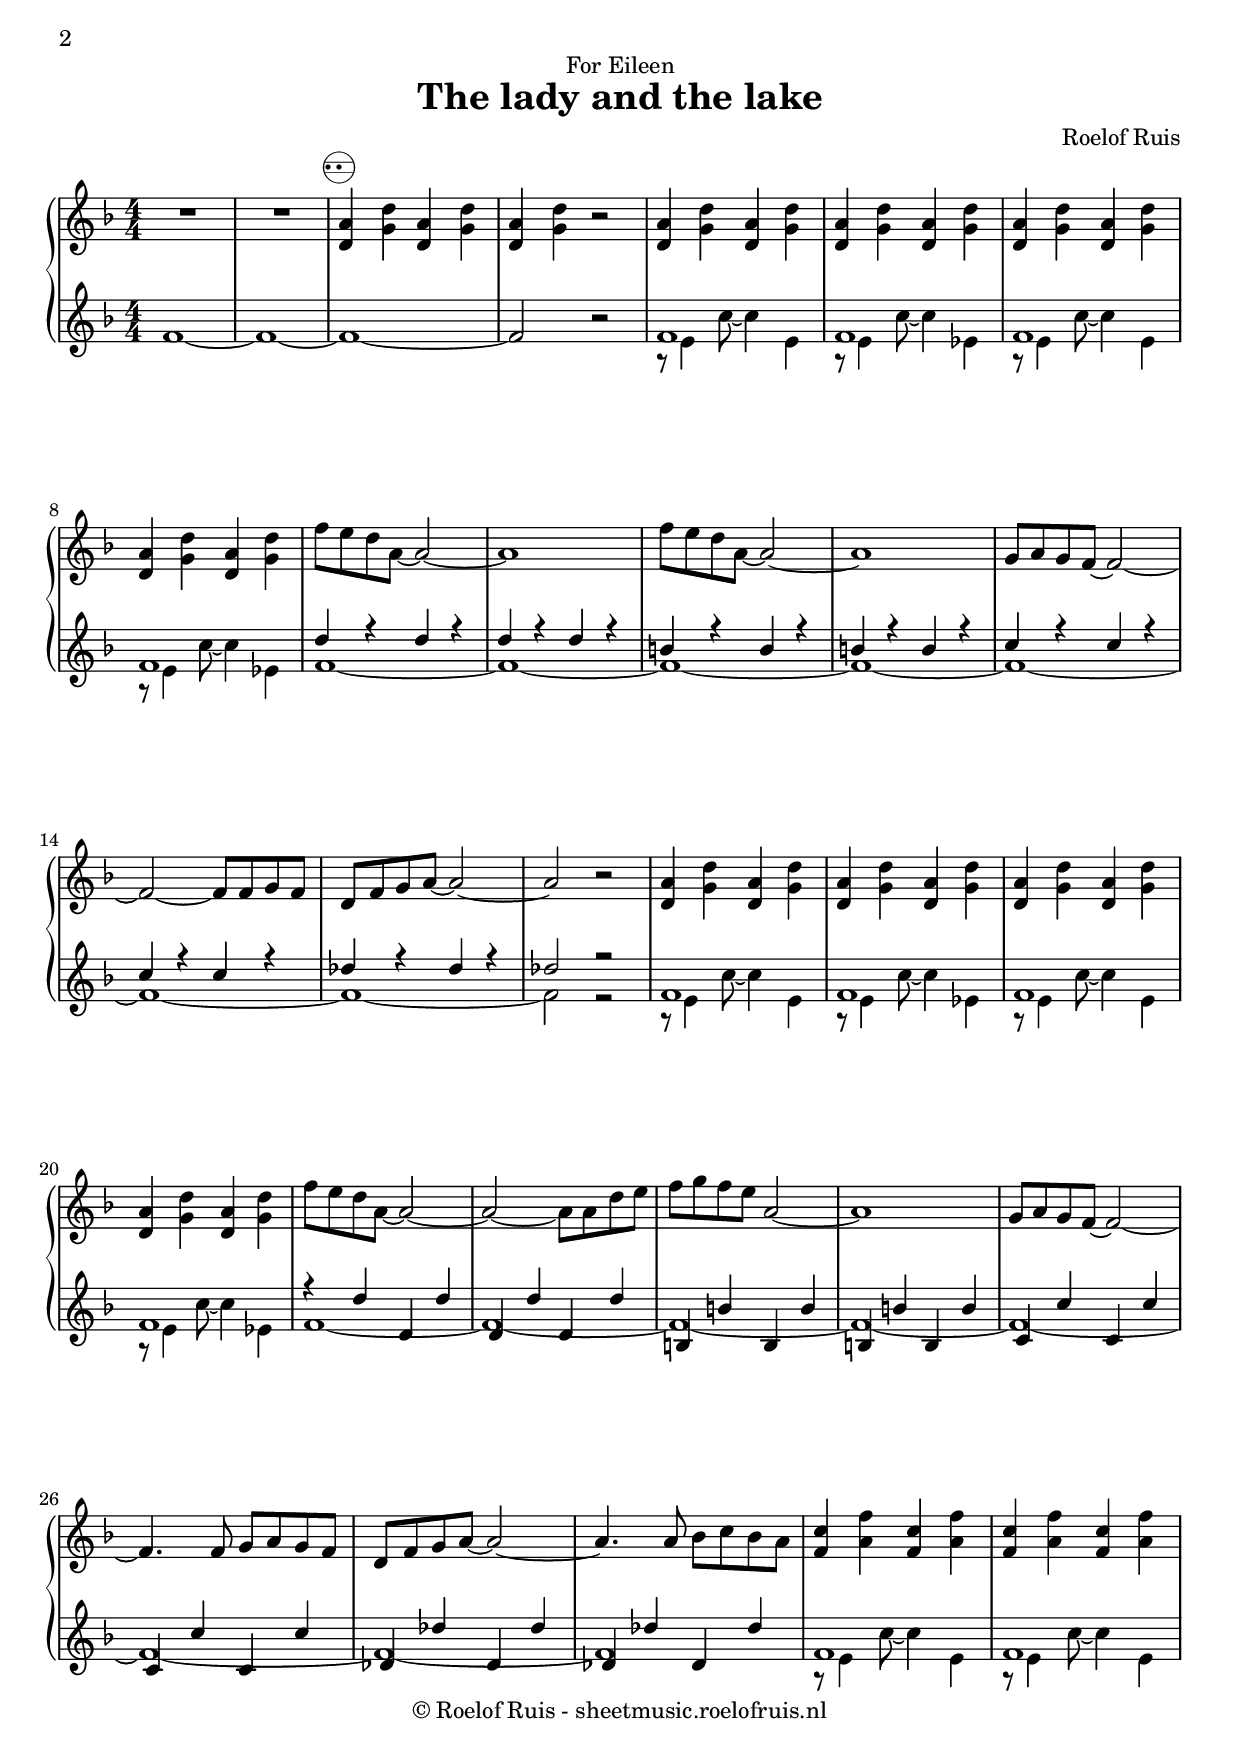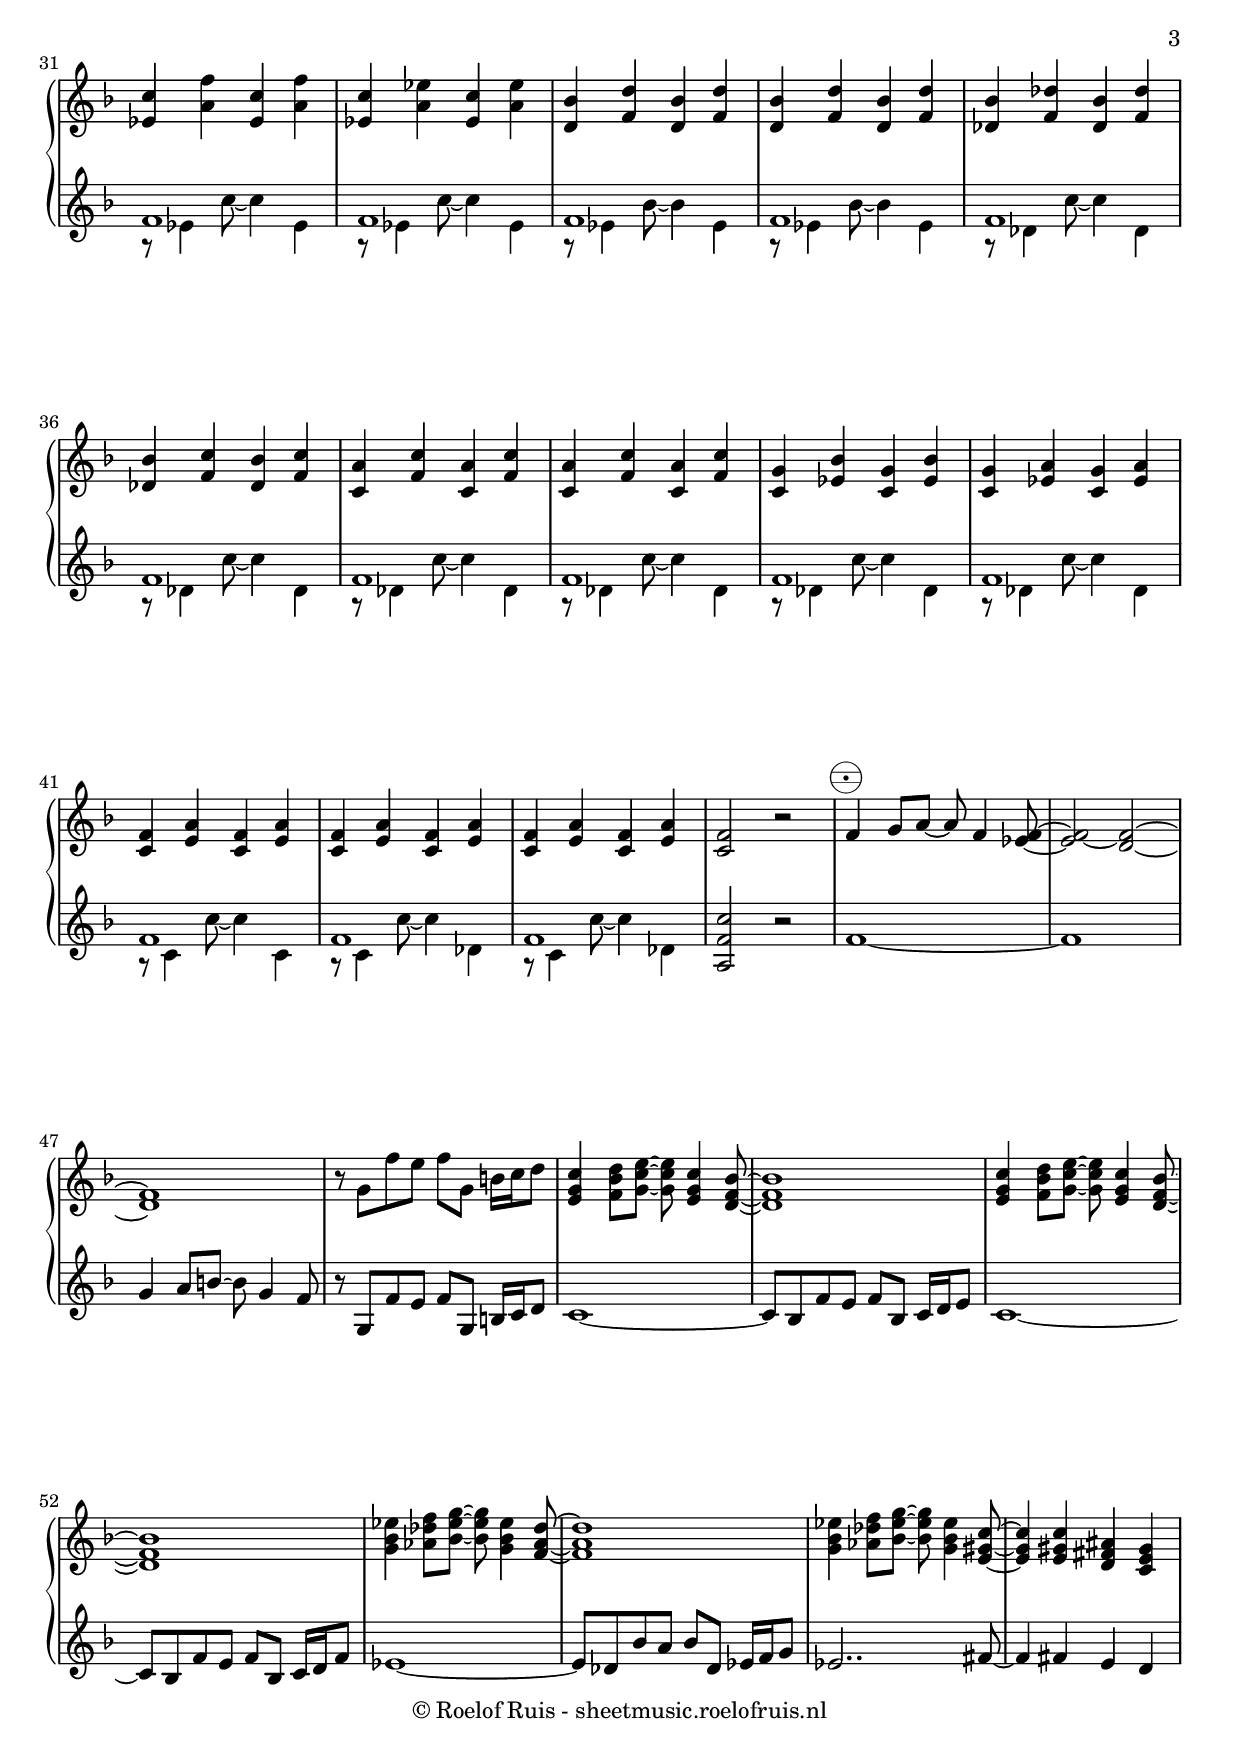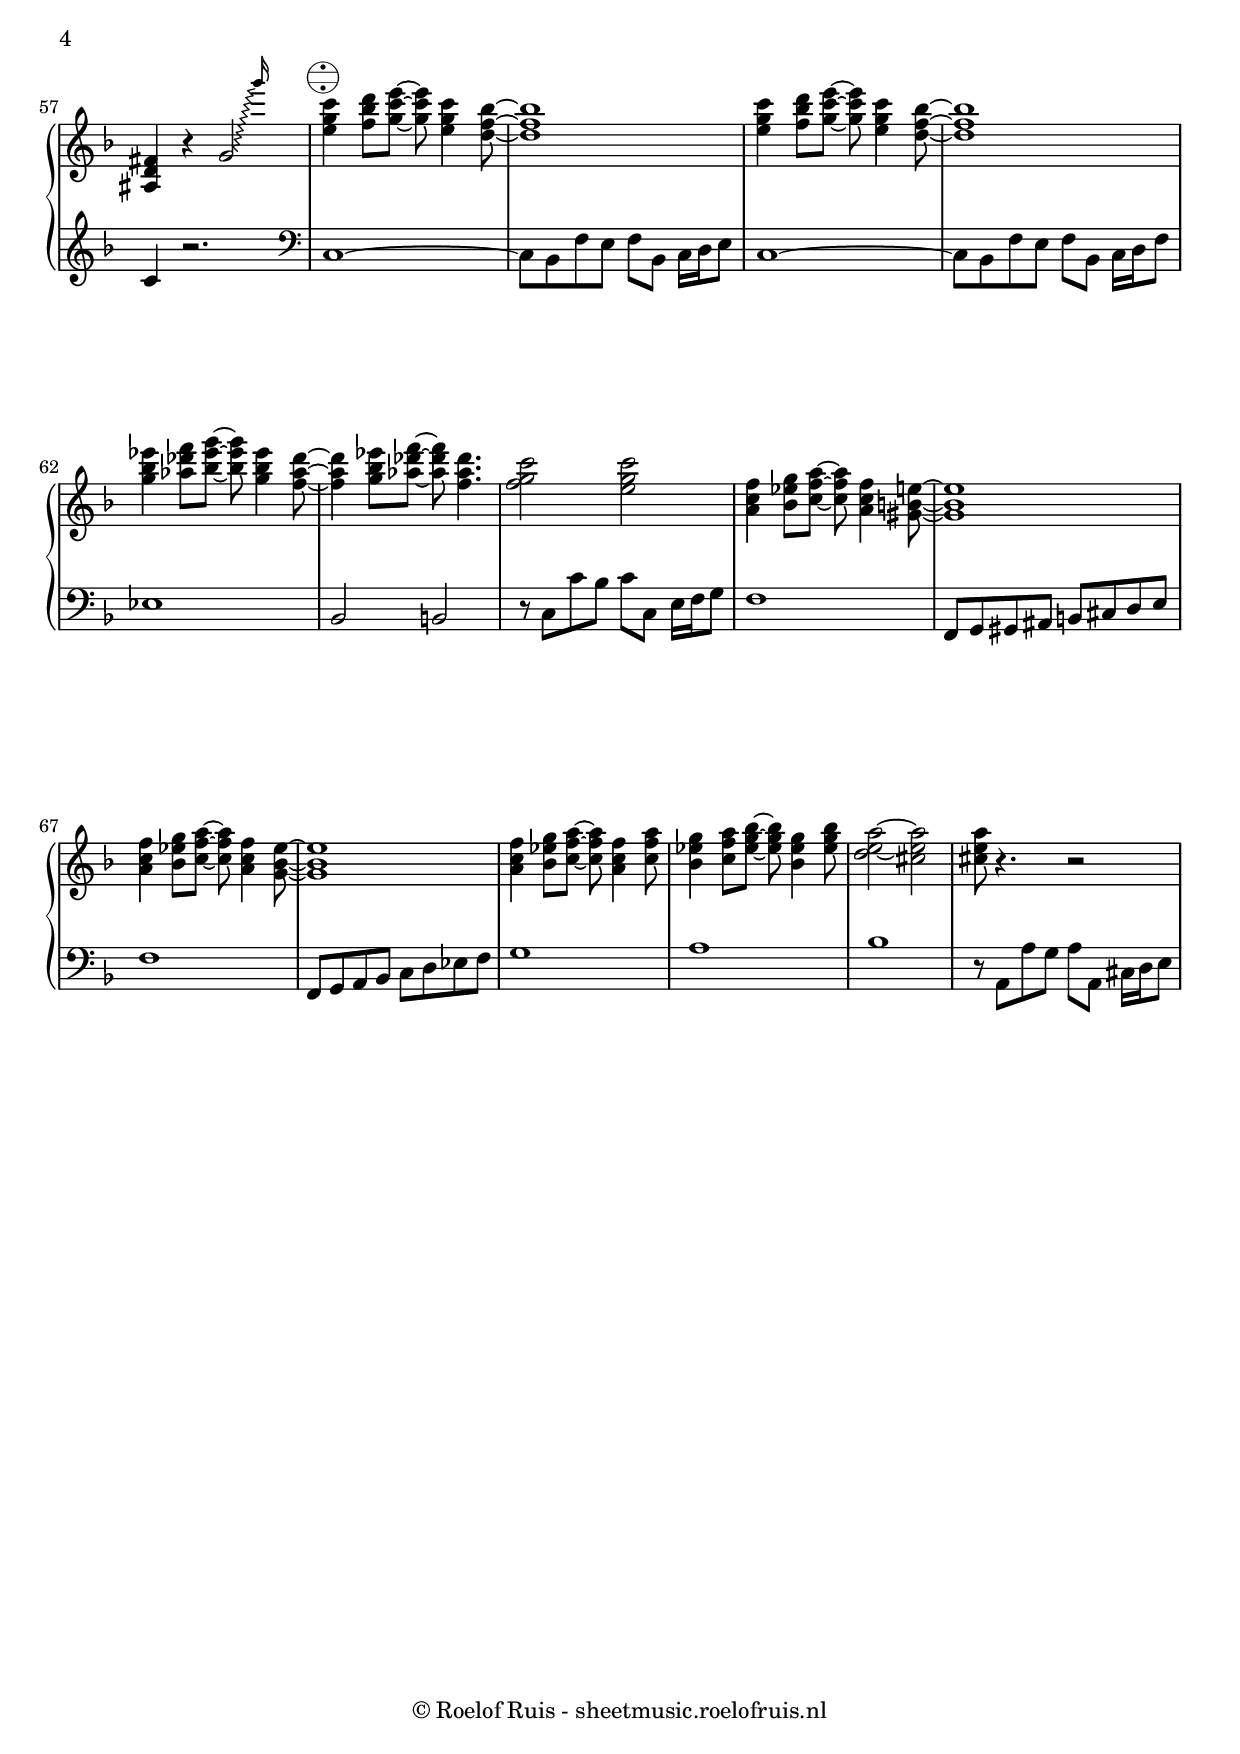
\version "2.20.0"

\version "2.20.0"

% ---- Bellows ----
out = ^\markup { \musicglyph #"accordion.pull" }
in = ^\markup { \musicglyph #"accordion.push" }

outsub = _\markup { \musicglyph #"accordion.pull" }
insub = _\markup { \musicglyph #"accordion.push" }

% ---- Basses ----
mj = ^\markup { \bold \magnify #0.8 { \roman M } }
mn = ^\markup { \bold \magnify #0.8 { \roman m } }
spt = ^\markup { \bold \magnify #0.8 { \roman 7 } }
vsp = ^\markup { \bold \magnify #0.8 { \roman v7 } }

bbass = _\markup {\box {\bold{BB}}}
sbass = _\markup {\box {\bold{SB}}}

% ---- Registers ----

eightva = \markup {\italic \translate #'(1.8 . 0) \raise #2 \magnify #0.8 {"8va"}}
loco    = \markup {\italic \translate #'(1.8 . 0) \raise #2 \magnify #0.8 {"loco"}}

dot = \markup {
  \musicglyph #"accordion.dot"
}

freebass = \markup {
  \musicglyph #"accordion.freebass"
}

discant = \markup {
  \musicglyph #"accordion.discant"
}

fbregz = ^\markup {
  \whiteout
  \combine
  \freebass
  \raise #0.5 \dot
}

fbrega = ^\markup {
  \whiteout
  \combine
  \freebass
  \raise #1.5 \dot
}

regz = ^\markup {
  \whiteout
  \combine
  \discant
  \raise #0.5 \dot
}

regez = ^\markup {
  \whiteout
  \combine
  \discant
    \combine
    \raise #0.5 \dot
    \eightva
}

rega = ^\markup {
  \whiteout
  \combine
  \discant
  \raise #1.5 \dot
}

regac = ^\markup {
  \whiteout
  \combine
  \discant
  \translate #'(-1 . 0) \raise #1.5 \dot
}

regzdba = ^\markup {
  \whiteout
  \combine
  \discant
  \combine
    \raise #0.5 \dot
    \combine
      \raise #1.5 \dot
      \translate #'(-1 . 0) \raise #1.5 \dot
}

regdbav = ^\markup {
  \whiteout
  \combine
  \discant
  \combine
    \raise #2.5 \dot
    \combine
      \raise #1.5 \dot
      \translate #'(-1 . 0) \raise #1.5 \dot
}

regav = ^\markup {
  \whiteout
  \combine
  \discant
  \combine
    \raise #2.5 \dot
    \raise #1.5 \dot
}

regdbaz = ^\markup {
  \whiteout
  \combine
  \discant
  \combine
    \raise #0.5 \dot
    \combine
      \raise #1.5 \dot
      \translate #'(-1 . 0) \raise #1.5 \dot
}

regdba = ^\markup {
  \whiteout
  \combine
  \discant
  \combine
    \raise #1.5 \dot
    \translate #'(-1 . 0) \raise #1.5 \dot
}

regza = ^\markup {
  \whiteout
  \combine
  \discant
  \combine
    \raise #0.5 \dot
    \raise #1.5 \dot
}

regeza = ^\markup {
  \whiteout
  \combine
  \discant
  \combine
    \raise #0.5 \dot
    \combine
      \raise #1.5 \dot
      \eightva
}

regzv = ^\markup {
  \whiteout
  \combine
  \discant
  \combine
    \raise #0.5 \dot
    \raise #2.5 \dot
}

regzav = ^\markup {
  \whiteout
  \combine
  \discant
  \combine
    \raise #2.5 \dot
    \combine
      \raise #1.5 \dot
      \raise #0.5 \dot
}

regezv = ^\markup {
  \whiteout
  \combine
  \discant
  \combine
    \raise #0.5 \dot
    \combine
      \raise #2.5 \dot
      \eightva
}

regzacv = ^\markup {
  \whiteout
  \combine
  \discant
  \combine
    \raise #2.5 \dot
    \combine
      \translate #'(-1 . 0) \raise #1.5 \dot
      \raise #0.5 \dot
}

regzacvl = ^\markup {
  \whiteout
  \combine
  \discant
  \combine
    \raise #2.5 \dot
    \combine
      \translate #'(-1 . 0) \raise #1.5 \dot
      \combine
        \raise # 0.5 \dot
        \loco
}

regzdbav = ^\markup {
  \whiteout
  \combine
  \discant
  \combine
    \raise #2.5 \dot
    \combine
      \raise #1.5 \dot
      \combine
      \translate #'(-1 . 0) \raise #1.5 \dot
      \raise #0.5 \dot
}









% ---- Other functionality ----

simile = \markup "simile"
subp = _\markup{ \italic sub \dynamic p }


options = {
  \numericTimeSignature
  \time 4/4
  \key f \major
}

staffRight = {
  \options
  \clef treble
  \relative c''' {
    R1*2 |
    <a, d,>4\regdba <d g,> <a d,> <d g,> |
    <a d,>4 <d g,> r2 |
    
    <a d,>4 <d g,> <a d,> <d g,> |
    <a d,>4 <d g,> <a d,> <d g,> |
    <a d,>4 <d g,> <a d,> <d g,> |
    <a d,>4 <d g,> <a d,> <d g,> |
    
    f8 e d a~ a2~ |
    a1 |
    f'8 e d a~ a2~ |
    a1 |
    g8 a g f~ f2~ |
    f2~ f8 f g f |
    d8 f g a~ a2~ |
    a2 r |
    
    <a d,>4 <d g,> <a d,> <d g,> |
    <a d,>4 <d g,> <a d,> <d g,> |
    <a d,>4 <d g,> <a d,> <d g,> |
    <a d,>4 <d g,> <a d,> <d g,> |
    
    f8 e d a~ a2~ |
    a2~ a8 a d e |
    f g f e a,2~ |
    a1 |
    g8 a g f~ f2~ |
    f4. f8 g a g f |
    d8 f g a~ a2~ |
    a4. a8 bes c bes a |
    
    <c f,>4 <f a,> <c f,> <f a,> |
    <c f,> <f a,> <c f,> <f a,> |
    <c es,> <f a,> <c es,> <f a,> |
    <c es,> <es a,> <c es,> <es a,> |
    <bes d,> <d f,> <bes d,> <d f,> |
    <bes d,> <d f,> <bes d,> <d f,> |
    <bes des,> <des f,> <bes des,> <des f,> |
    <bes des,> <c f,> <bes des,> <c f,> |
    <a c,> <c f,> <a c,> <c f,> |
    <a c,> <c f,> <a c,> <c f,> |
    <g c,> <bes es,> <g c,> <bes es,> |
    <g c,> <a es> <g c,> <a es> |
    <f c> <a e> <f c> <a e> |
    <f c> <a e> <f c> <a e> |
    <f c> <a e> <f c> <a e> |
    <f c>2 r2 |

    f4\rega g8 a~ a f4 <f~ es~>8 |
    <f~ es>2 <f~ d~> |
    <f d>1 |
    r8 g f' e f g, b16 c d8 |
    
    <c g e>4 <d bes f>8 <e~ c~ g~> <e c g> <c g e>4 <bes~ f~ d~>8 |
    <bes f d>1 |
    <c g e>4 <d bes f>8 <e~ c~ g~> <e c g> <c g e>4 <bes~ f~ d~>8 |
    <bes f d>1 |

    <es bes g>4 <f des as>8 <g~ es~ bes~> <g es bes> <es bes g>4 <des~ as~ f~>8 |
    <des as f>1 |
    <es bes g>4 <f des as>8 <g~ es~ bes~> <g es bes> <es bes g>4 <c~ gis~ e~>8 |
    <c gis e>4 <c gis e> <ais fis d> <gis e c> <fis d ais>4 r4 
    \override Glissando.style = #'zigzag
    \afterGrace g2\glissando g''16 |

    <c, g e>4\regzv <d bes f>8 <e~ c~ g~> <e c g> <c g e>4 <bes~ f~ d~>8 |
    <bes f d>1 |
    <c g e>4 <d bes f>8 <e~ c~ g~> <e c g> <c g e>4 <bes~ f~ d~>8 |
    <bes f d>1 |
    
    <es bes g>4 <f des as>8 <g~ es~ bes~> <g es bes> <es bes g>4 <des~ as~ f~>8 |
    <des as f>4 <es bes g>8 <f~ des~ as~> <f des as> <des as f>4. |
    <c g f>2 <c g e> |
    <f, c a>4 <g es bes>8 <a~ f~ c~> <a f c> <f c a>4 <e~ b~ gis~>8 |
    <e b gis>1 |
    <f c a>4 <g es bes>8 <a~ f~ c~> <a f c> <f c a>4 <es~ bes~ g~>8 |
    <es bes g>1 |
    <f c a>4 <g es bes>8 <a~ f~ c~> <a f c> <f c a>4 <a f c>8 |
    <g es bes>4 <a f c>8 <bes~ g~ es~> <bes g es> <g es bes>4 <bes g es>8 |
    <a~ e~ d>2 <a e cis> |
    <a e cis>8 r4. r2 |

  }
}

staffLeft = {
  \options
  \clef treble
  \relative c' {
    f1~ |
    f1~ |
    f1~ |
    f2 r2 |
    
    
    << { f1 } \\ { r8 e4 c'8~ c4 e, } >> |
    << { f1 } \\ { r8 e4 c'8~ c4 es, } >> |
    << { f1 } \\ { r8 e4 c'8~ c4 e, } >> |
    << { f1 } \\ { r8 e4 c'8~ c4 es, } >> |
    
    << 
       { 
         d'4 r d r |
         d4 r d r |
         b r b r |
         b r b r |
         c r c r |
         c r c r |
         des r des r |
         des2 r |
       }
       \\
       { f,1~ f~ f~ f~ f~ f~ f~ f2 r }
    >>
    
    << { f1 } \\ { r8 e4 c'8~ c4 e, } >> |
    << { f1 } \\ { r8 e4 c'8~ c4 es, } >> |
    << { f1 } \\ { r8 e4 c'8~ c4 e, } >> |
    << { f1 } \\ { r8 e4 c'8~ c4 es, } >> |
    
    << 
       { 
         r4 d'4 d, d' |
         d, d' d, d' |
         b, b' b, b' |
         b, b' b, b' |
         c, c' c, c' |
         c, c' c, c' |
         des, des' des, des' |
         des, des' des, des' |
       }
       \\
       { f,1~ f~ f~ f~ f~ f~ f~ f }
    >>
    
    << { f1 } \\ { r8 e4 c'8~ c4 e, } >> |
    << { f1 } \\ { r8 e4 c'8~ c4 e, } >> |
    << { f1 } \\ { r8 es4 c'8~ c4 es, } >> |
    << { f1 } \\ { r8 es4 c'8~ c4 es, } >> |
    << { f1 } \\ { r8 es4 bes'8~ bes4 es, } >> |
    << { f1 } \\ { r8 es4 bes'8~ bes4 es, } >> |
    << { f1 } \\ { r8 des4 c'8~ c4 des, } >> |
    << { f1 } \\ { r8 des4 c'8~ c4 des, } >> |
    << { f1 } \\ { r8 des4 c'8~ c4 des, } >> |
    << { f1 } \\ { r8 des4 c'8~ c4 des, } >> |
    << { f1 } \\ { r8 des4 c'8~ c4 des, } >> |
    << { f1 } \\ { r8 des4 c'8~ c4 des, } >> |
    << { f1 } \\ { r8 c4 c'8~ c4 c, } >> |
    << { f1 } \\ { r8 c4 c'8~ c4 des, } >> |
    << { f1 } \\ { r8 c4 c'8~ c4 des, } >> |
    <c' f, a,>2 r2
    
    f,1~ |
    f |
    g4 a8 b~ b g4 f8 |
    r8 g, f' e f g, b16 c d8 |
    

    c1~ |
    c8 bes f' e f bes, c16 d e8 |
    c1~ |
    c8 bes f' e f bes, c16 d f8 |
    es1~ |
    es8 des bes' a bes des, es16 f g8 |
    es2.. fis8~ |
    fis4 fis4 e d |
    c4 r2. |
    
    \clef bass
    
    c,1~ |
    c8 bes f' e f bes, c16 d e8 |
    c1~ |
    c8 bes f' e f bes, c16 d f8 |
    es1 |
    bes2 b |
    r8 c c' bes c c, e16 f g8 |
    
    f1 |
    f,8 g gis ais b cis d e |
    f1 |
    f,8 g a bes c d es f |
    g1 |
    a1 |
    bes1 |
    r8 
    a, a' g a a, cis16 d e8 |
    
    
    
  }
}

dynamics = \new Dynamics {
  
}

\book {
  
  \header {
    title = "The lady and the lake"
    composer = "Roelof Ruis"
    dedication = "For Eileen"
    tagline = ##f
    instrumentName = "Accordion solo"
    year = "2022"
    description = "The start of Spring. A young, adventurous lady arrives at a small lake and decides to take short swim.\n\nWritten to practice composing by story."
    info = "For Free Bass - Difficulty: Hard"
    permission = "Licensed under the Creative Commons Attribution-NoDerivatives 4.0 International License."
    projecturl = "https://github.com/RoelofRuis/free-sheets"
    version = "March 2022"
  }

  \paper {
    max-systems-per-page = 5
    %min-systems-per-page = 5
    indent = 0.0
    %ragged-last-bottom = ##f
    print-all-headers = ##t
    
    bookTitleMarkup = \markup {
      \column {
        \vspace #2
        \fill-line { \fontsize #2 \fromproperty #'header:dedication }
        \vspace #1
        \fill-line { \fontsize #8 \fromproperty #'header:title }
        \vspace #2
        \fill-line { \fontsize #6 \italic \fromproperty #'header:composer }
        \vspace #.5
        \fill-line { \fontsize #2 \fromproperty #'header:year }
        \vspace #3
        \fill-line { \fontsize #4 \fromproperty #'header:instrumentName }
        \vspace #10
        \override #'(line-width . 55)
        \fontsize #1
        \justify-field #'header:description
        \vspace #1
        \fontsize #1
        \justify-field #'header:info
        \vspace #4
        \override #'(line-width . 55)
        \fontsize #1
        \justify-field #'header:permission
        \vspace #1
        \vspace #14
        \justify { \char ##x00A9 Roelof Ruis \concat { " - Version " \fromproperty #'header:version } }
        \typewriter { \fromproperty #'header:projecturl }
      }
    }
    
    oddFooterMarkup = \markup {
      \fill-line {
        \center-column {
          \on-the-fly #part-first-page ""
          \on-the-fly #not-first-page \line { \char ##x00A9 Roelof Ruis - sheetmusic.roelofruis.nl }
        }
      }
    }  
  }

  \score {
    \header {
      breakbefore = ##t
    }

    \new PianoStaff <<
      \new Staff = "right" \with {midiInstrument = "bright acoustic"} \staffRight
      \dynamics
      \new Staff = "left" \with {midiInstrument = "bright acoustic"} \staffLeft
    >>

    \layout {}
    
    \midi {}
  }
}
